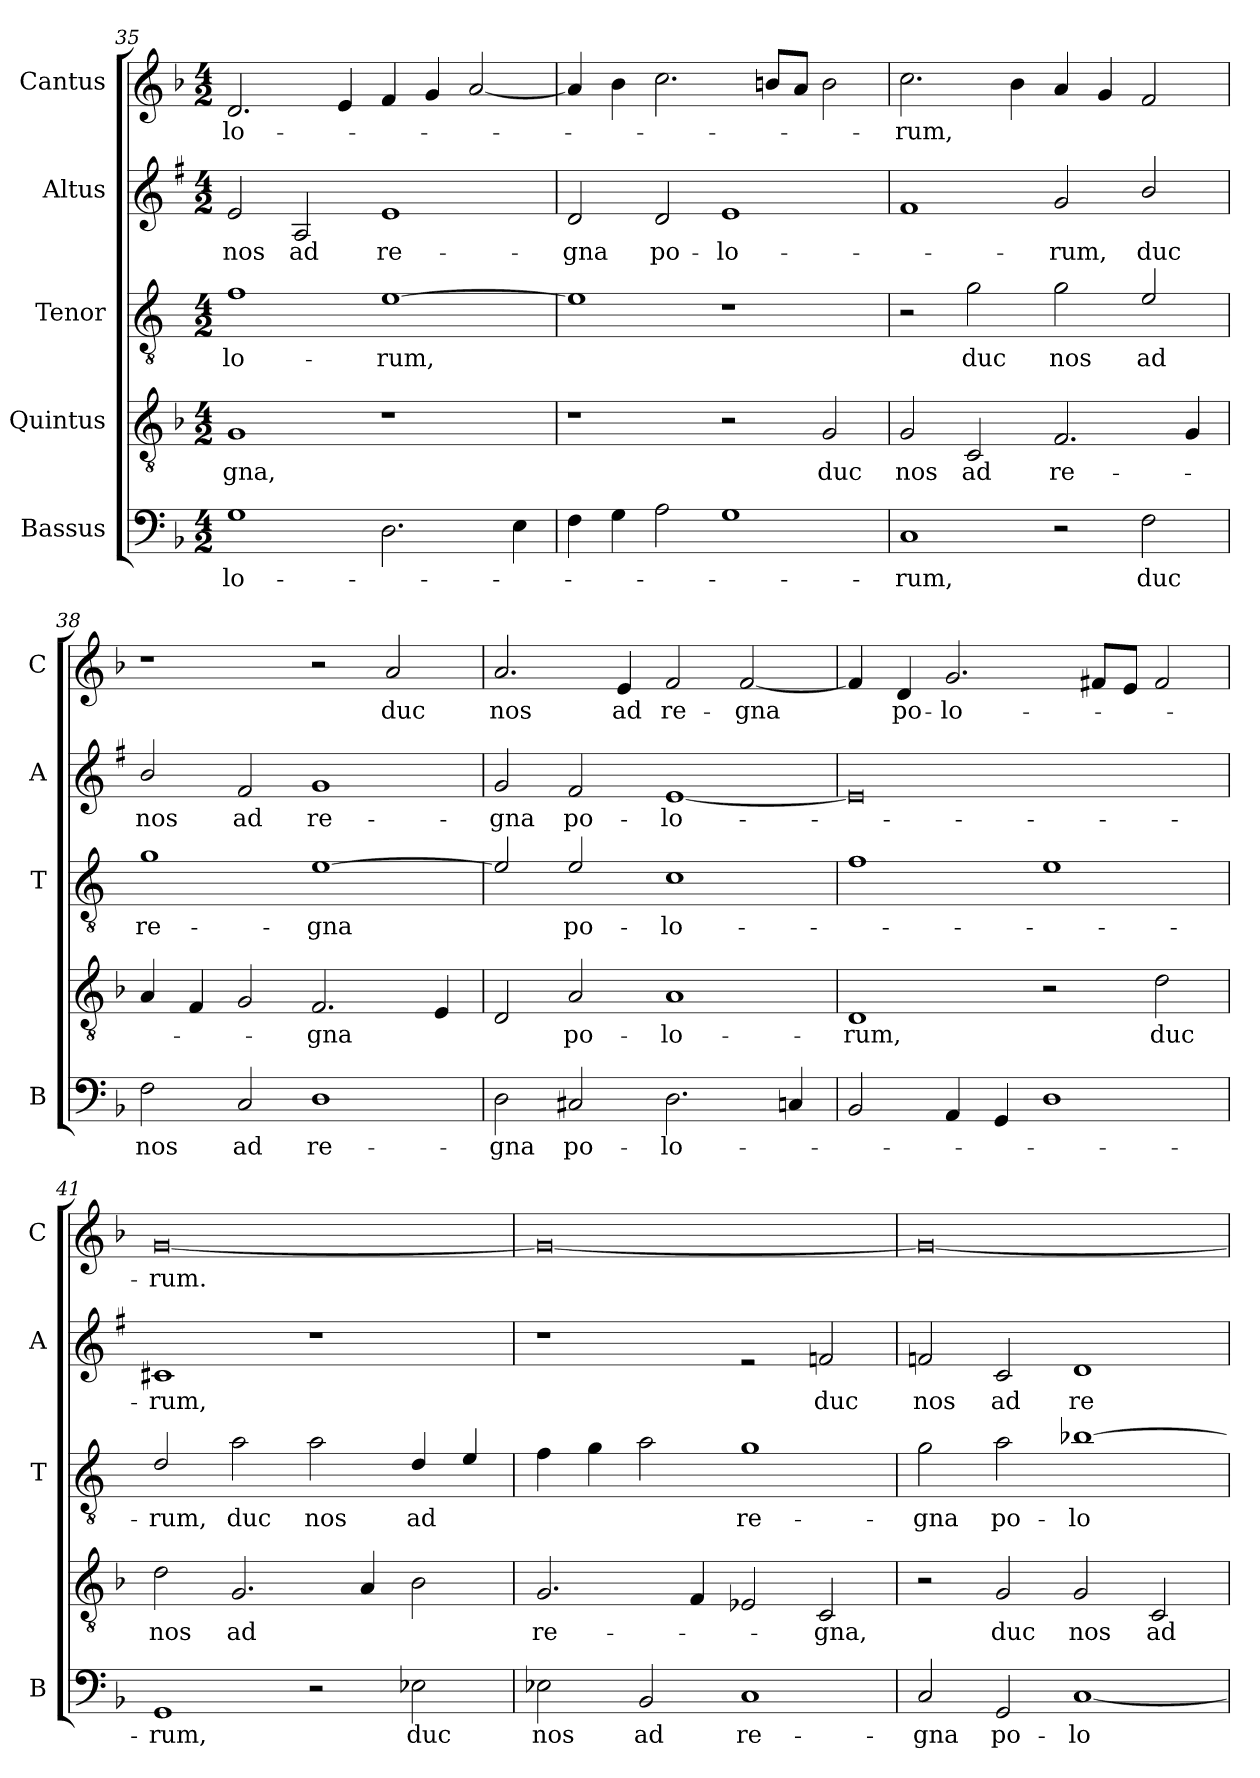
**kern	**text	**kern	**text	**kern	**text	**kern	**text	**kern	**text
*part5	*part5	*part4	*part4	*part3	*part3	*part2	*part2	*part1	*part1
*staff5	*staff5	*staff4	*staff4	*staff3	*staff3	*staff2	*staff2	*staff1	*staff1
*I"Bassus	*	*I"Quintus	*	*I"Tenor	*	*I"Altus	*	*I"Cantus	*
*I'B	*	*	*	*I'T	*	*I'A	*	*I'C	*
*clefF4	*	*clefGv2	*	*clefGv2	*	*clefG2	*	*clefG2	*
*	*	*	*	*ITrd4c7	*	*ITrd1c2	*	*	*
*k[b-]	*	*k[b-]	*	*k[b-]	*	*k[b-]	*	*k[b-]	*
*F:	*	*F:	*	*F:	*	*F:	*	*F:	*
*M4/2	*	*M4/2	*	*M4/2	*	*M4/2	*	*M4/2	*
=35	=35	=35	=35	=35	=35	=35	=35	=35	=35
!	!LO:LY:b	!	!LO:LY:b	!	!LO:LY:b	!	!LO:LY:b	!	!LO:LY:b
1G	-lo-	1G	-gna,	1B-	-lo-	2d/	nos	2.d/	-lo-
!	!	!	!	!	!	!	!LO:LY:b	!	!
.	.	.	.	.	.	2G/	ad	.	.
.	.	.	.	.	.	.	.	4e/	.
!	!	!	!	!	!LO:LY:b	!	!LO:LY:b	!	!
2.D\	.	1r	.	[1A	-rum,	1d	re-	4f/	.
.	.	.	.	.	.	.	.	4g/	.
.	.	.	.	.	.	.	.	[2a/	.
4E\	.	.	.	.	.	.	.	.	.
!!LO:PB:g=z
=36	=36	=36	=36	=36	=36	=36	=36	=36	=36
!	!	!	!	!	!	!	!LO:LY:b	!	!
4F\	.	1r	.	1A]	.	2c/	-gna	4a/]	.
4G\	.	.	.	.	.	.	.	4b-\	.
!	!	!	!	!	!	!	!LO:LY:b	!	!
2A\	.	.	.	.	.	2c/	po-	2.cc\	.
!	!	!	!	!	!	!	!LO:LY:b	!	!
1G	.	2r	.	1r	.	1d	-lo-	.	.
.	.	.	.	.	.	.	.	8bn/L	.
.	.	.	.	.	.	.	.	8a/J	.
!	!	!	!LO:LY:b	!	!	!	!	!	!
.	.	2G/	duc	.	.	.	.	2b\	.
=37	=37	=37	=37	=37	=37	=37	=37	=37	=37
!	!LO:LY:b	!	!LO:LY:b	!	!	!	!	!	!LO:LY:b
1C	-rum,	2G/	nos	2r	.	1e	.	2.cc\	-rum,
!	!	!	!LO:LY:b	!	!LO:LY:b	!	!	!	!
.	.	2C/	ad	2c\	duc	.	.	.	.
.	.	.	.	.	.	.	.	4b-\	.
!	!	!	!LO:LY:b	!	!LO:LY:b	!	!LO:LY:b	!	!
2r	.	2.F/	re-	2c\	nos	2f/	-rum,	4a/	.
.	.	.	.	.	.	.	.	4g/	.
!	!LO:LY:b	!	!	!	!LO:LY:b	!	!LO:LY:b	!	!
2F\	duc	.	.	2A/	ad	2a/	duc	2f/	.
.	.	4G/	.	.	.	.	.	.	.
=38	=38	=38	=38	=38	=38	=38	=38	=38	=38
!	!LO:LY:b	!	!	!	!LO:LY:b	!	!LO:LY:b	!	!
2F\	nos	4A/	.	1c	re-	2a/	nos	1r	.
.	.	4F/	.	.	.	.	.	.	.
!	!LO:LY:b	!	!	!	!	!	!LO:LY:b	!	!
2C/	ad	2G/	.	.	.	2e/	ad	.	.
!	!LO:LY:b	!	!LO:LY:b	!	!LO:LY:b	!	!LO:LY:b	!	!
1D	re-	2.F/	-gna	[1A	-gna	1f	re-	2r	.
!	!	!	!	!	!	!	!	!	!LO:LY:b
.	.	.	.	.	.	.	.	2a/	duc
.	.	4E/	.	.	.	.	.	.	.
=39	=39	=39	=39	=39	=39	=39	=39	=39	=39
!	!LO:LY:b	!	!	!	!	!	!LO:LY:b	!	!LO:LY:b
2D\	-gna	2D/	.	2A/]	.	2f/	-gna	2.a/	nos
!	!LO:LY:b	!	!LO:LY:b	!	!LO:LY:b	!	!LO:LY:b	!	!
2C#X/	po-	2A/	po-	2A/	po-	2e/	po-	.	.
!	!	!	!	!	!	!	!	!	!LO:LY:b
.	.	.	.	.	.	.	.	4e/	ad
!	!LO:LY:b	!	!LO:LY:b	!	!LO:LY:b	!	!LO:LY:b	!	!LO:LY:b
2.D\	-lo-	1A	-lo-	1F	-lo-	[1d	-lo-	2f/	re-
!	!	!	!	!	!	!	!	!	!LO:LY:b
.	.	.	.	.	.	.	.	[2f/	-gna
4Cn/	.	.	.	.	.	.	.	.	.
=40	=40	=40	=40	=40	=40	=40	=40	=40	=40
!	!	!	!LO:LY:b	!	!	!	!	!	!
2BB-/	.	1D	-rum,	1B-	.	0d]	.	4f/]	.
!	!	!	!	!	!	!	!	!	!LO:LY:b
.	.	.	.	.	.	.	.	4d/	po-
!	!	!	!	!	!	!	!	!	!LO:LY:b
4AA/	.	.	.	.	.	.	.	2.g/	-lo-
4GG/	.	.	.	.	.	.	.	.	.
1D	.	2r	.	1A	.	.	.	.	.
.	.	.	.	.	.	.	.	8f#X/L	.
.	.	.	.	.	.	.	.	8e/J	.
!	!	!	!LO:LY:b	!	!	!	!	!	!
.	.	2d\	duc	.	.	.	.	2f#/	.
=41	=41	=41	=41	=41	=41	=41	=41	=41	=41
!	!LO:LY:b	!	!LO:LY:b	!	!LO:LY:b	!	!LO:LY:b	!	!LO:LY:b
1GG	-rum,	2d\	nos	2G/	-rum,	1Bn	-rum,	[0g	-rum.
!	!	!	!LO:LY:b	!	!LO:LY:b	!	!	!	!
.	.	2.G/	ad	2d\	duc	.	.	.	.
!	!	!	!	!	!LO:LY:b	!	!	!	!
2r	.	.	.	2d\	nos	1r	.	.	.
.	.	4A/	.	.	.	.	.	.	.
!	!LO:LY:b	!	!	!	!LO:LY:b	!	!	!	!
2E-X\	duc	2B-\	.	4G/	ad	.	.	.	.
.	.	.	.	4A/	.	.	.	.	.
!!LO:LB:g=z
=42	=42	=42	=42	=42	=42	=42	=42	=42	=42
!	!LO:LY:b	!	!LO:LY:b	!	!	!	!	!	!
2E-X\	nos	2.G/	re-	4B-\	.	1r	.	0g_	.
.	.	.	.	4c\	.	.	.	.	.
!	!LO:LY:b	!	!	!	!	!	!	!	!
2BB-/	ad	.	.	2d\	.	.	.	.	.
.	.	4F/	.	.	.	.	.	.	.
!	!LO:LY:b	!	!	!	!LO:LY:b	!	!	!	!
1C	re-	2E-X/	.	1c	re-	2rf	.	.	.
!	!	!	!LO:LY:b	!	!	!	!LO:LY:b	!	!
.	.	2C/	-gna,	.	.	2e-X/	duc	.	.
=43	=43	=43	=43	=43	=43	=43	=43	=43	=43
!	!LO:LY:b	!	!	!	!LO:LY:b	!	!LO:LY:b	!	!
2C/	-gna	2r	.	2c\	-gna	2e-X/	nos	0g_	.
!	!LO:LY:b	!	!LO:LY:b	!	!LO:LY:b	!	!LO:LY:b	!	!
2GG/	po-	2G/	duc	2d\	po-	2B-/	ad	.	.
!	!LO:LY:b	!	!LO:LY:b	!	!LO:LY:b	!	!LO:LY:b	!	!
[1C	-lo-	2G/	nos	[1e-X	-lo-	1c	re-	.	.
!	!	!	!LO:LY:b	!	!	!	!	!	!
.	.	2C/	ad	.	.	.	.	.	.
=	=	=	=	=	=	=	=	=	=
*-	*-	*-	*-	*-	*-	*-	*-	*-	*-
